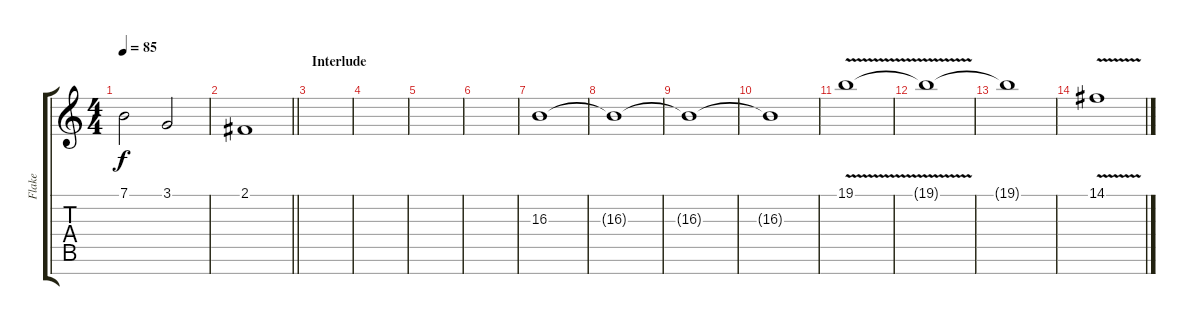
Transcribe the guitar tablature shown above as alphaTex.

\track ("Flake" "Flake") {instrument stringensemble1}
\staff {score tabs}
\tuning (E4 B3 G3 D3 A2 E2 B1) {hide}
\ts (4 4)
\tempo 85
\clef g2
\ks c
7.1.2{dy f} 3.1.2 |
\barLineRight lightlight
2.1.1 |
\section ("" "Interlude")
|
|
|
|
16.3.1{volume 9 instrument lead3calliope} |
16.3{t}.1 |
16.3{t}.1{volume 11} |
16.3{t}.1 |
19.1{v}.1 |
19.1{t}.1 |
19.1{t}.1 |
14.1{v}.1
